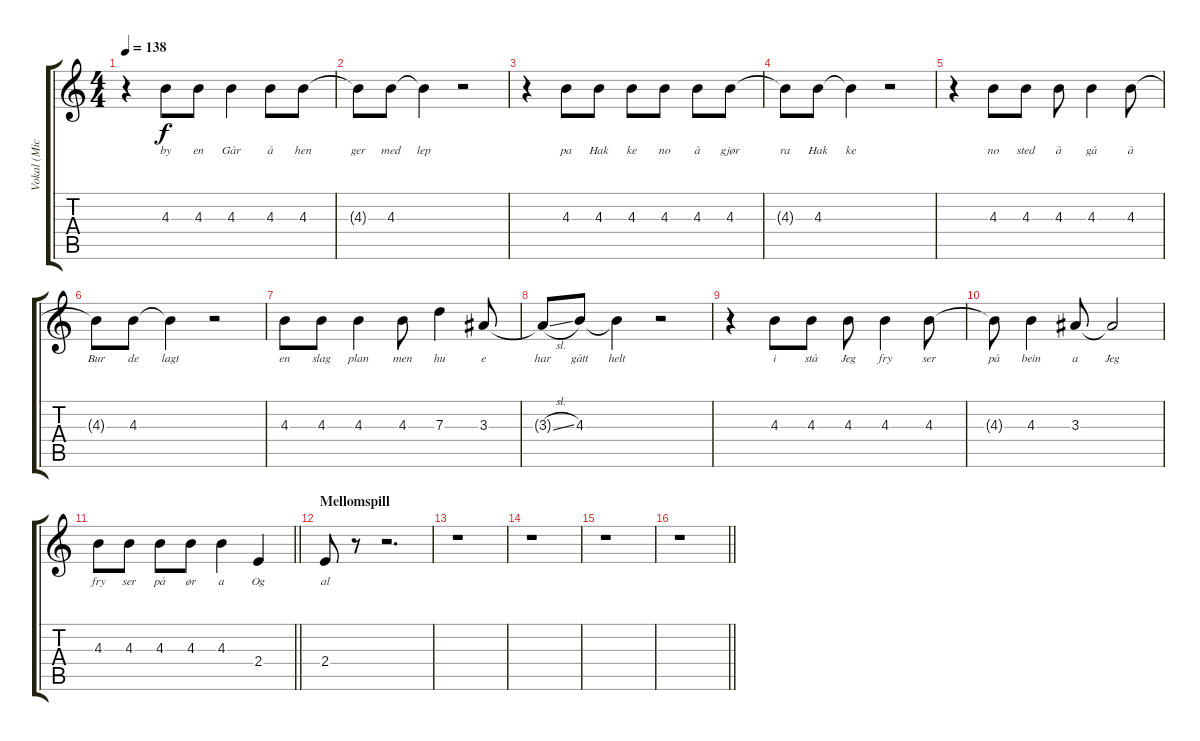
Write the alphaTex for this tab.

\track ("Vokal (Michael Krohn)" "Vokal (Mic") {instrument acousticguitarnylon}
\staff {score tabs}
\tuning (E4 B3 G3 D3 A2 E2) {hide}
\ts (4 4)
\tempo 138
\clef g2
\ks c
r.4{dy f} 4.3.8{lyrics (0 "by") lyrics (1 "") lyrics (2 "") lyrics (3 "") lyrics (4 "")} 4.3.8{lyrics (0 "en") lyrics (1 "") lyrics (2 "") lyrics (3 "") lyrics (4 "")} 4.3.4{lyrics (0 "Går") lyrics (1 "") lyrics (2 "") lyrics (3 "") lyrics (4 "")} 4.3.8{lyrics (0 "å") lyrics (1 "") lyrics (2 "") lyrics (3 "") lyrics (4 "")} 4.3.8{lyrics (0 "hen") lyrics (1 "") lyrics (2 "") lyrics (3 "") lyrics (4 "")} |
4.3{t}.8{lyrics (0 "ger") lyrics (1 "") lyrics (2 "") lyrics (3 "") lyrics (4 "")} 4.3.8{lyrics (0 "med") lyrics (1 "") lyrics (2 "") lyrics (3 "") lyrics (4 "")} 4.3{t}.4{lyrics (0 "lep") lyrics (1 "") lyrics (2 "") lyrics (3 "") lyrics (4 "")} r.2 |
r.4 4.3.8{lyrics (0 "pa") lyrics (1 "") lyrics (2 "") lyrics (3 "") lyrics (4 "")} 4.3.8{lyrics (0 "Hak") lyrics (1 "") lyrics (2 "") lyrics (3 "") lyrics (4 "")} 4.3.8{lyrics (0 "ke") lyrics (1 "") lyrics (2 "") lyrics (3 "") lyrics (4 "")} 4.3.8{lyrics (0 "no") lyrics (1 "") lyrics (2 "") lyrics (3 "") lyrics (4 "")} 4.3.8{lyrics (0 "å") lyrics (1 "") lyrics (2 "") lyrics (3 "") lyrics (4 "")} 4.3.8{lyrics (0 "gjør") lyrics (1 "") lyrics (2 "") lyrics (3 "") lyrics (4 "")} |
4.3{t}.8{lyrics (0 "ra") lyrics (1 "") lyrics (2 "") lyrics (3 "") lyrics (4 "")} 4.3.8{lyrics (0 "Hak") lyrics (1 "") lyrics (2 "") lyrics (3 "") lyrics (4 "")} 4.3{t}.4{lyrics (0 "ke") lyrics (1 "") lyrics (2 "") lyrics (3 "") lyrics (4 "")} r.2 |
r.4 4.3.8{lyrics (0 "no") lyrics (1 "") lyrics (2 "") lyrics (3 "") lyrics (4 "")} 4.3.8{lyrics (0 "sted") lyrics (1 "") lyrics (2 "") lyrics (3 "") lyrics (4 "")} 4.3.8{lyrics (0 "å") lyrics (1 "") lyrics (2 "") lyrics (3 "") lyrics (4 "")} 4.3.4{lyrics (0 "gå") lyrics (1 "") lyrics (2 "") lyrics (3 "") lyrics (4 "")} 4.3.8{lyrics (0 "å") lyrics (1 "") lyrics (2 "") lyrics (3 "") lyrics (4 "")} |
4.3{t}.8{lyrics (0 "Bur") lyrics (1 "") lyrics (2 "") lyrics (3 "") lyrics (4 "")} 4.3.8{lyrics (0 "de") lyrics (1 "") lyrics (2 "") lyrics (3 "") lyrics (4 "")} 4.3{t}.4{lyrics (0 "lagt") lyrics (1 "") lyrics (2 "") lyrics (3 "") lyrics (4 "")} r.2 |
4.3.8{lyrics (0 "en") lyrics (1 "") lyrics (2 "") lyrics (3 "") lyrics (4 "")} 4.3.8{lyrics (0 "slag") lyrics (1 "") lyrics (2 "") lyrics (3 "") lyrics (4 "")} 4.3.4{lyrics (0 "plan") lyrics (1 "") lyrics (2 "") lyrics (3 "") lyrics (4 "")} 4.3.8{lyrics (0 "men") lyrics (1 "") lyrics (2 "") lyrics (3 "") lyrics (4 "")} 7.3.4{lyrics (0 "hu") lyrics (1 "") lyrics (2 "") lyrics (3 "") lyrics (4 "")} 3.3.8{lyrics (0 "e") lyrics (1 "") lyrics (2 "") lyrics (3 "") lyrics (4 "")} |
3.3{sl t}.8{lyrics (0 "har") lyrics (1 "") lyrics (2 "") lyrics (3 "") lyrics (4 "")} 4.3.8{lyrics (0 "gått") lyrics (1 "") lyrics (2 "") lyrics (3 "") lyrics (4 "")} 4.3{t}.4{lyrics (0 "helt") lyrics (1 "") lyrics (2 "") lyrics (3 "") lyrics (4 "")} r.2 |
r.4 4.3.8{lyrics (0 "i") lyrics (1 "") lyrics (2 "") lyrics (3 "") lyrics (4 "")} 4.3.8{lyrics (0 "stå") lyrics (1 "") lyrics (2 "") lyrics (3 "") lyrics (4 "")} 4.3.8{lyrics (0 "Jeg") lyrics (1 "") lyrics (2 "") lyrics (3 "") lyrics (4 "")} 4.3.4{lyrics (0 "fry") lyrics (1 "") lyrics (2 "") lyrics (3 "") lyrics (4 "")} 4.3.8{lyrics (0 "ser") lyrics (1 "") lyrics (2 "") lyrics (3 "") lyrics (4 "")} |
4.3{t}.8{lyrics (0 "på") lyrics (1 "") lyrics (2 "") lyrics (3 "") lyrics (4 "")} 4.3.4{lyrics (0 "bein") lyrics (1 "") lyrics (2 "") lyrics (3 "") lyrics (4 "")} 3.3.8{lyrics (0 "a") lyrics (1 "") lyrics (2 "") lyrics (3 "") lyrics (4 "")} 3.3{t}.2{lyrics (0 "Jeg") lyrics (1 "") lyrics (2 "") lyrics (3 "") lyrics (4 "")} |
\barLineRight lightlight
4.3.8{lyrics (0 "fry") lyrics (1 "") lyrics (2 "") lyrics (3 "") lyrics (4 "")} 4.3.8{lyrics (0 "ser") lyrics (1 "") lyrics (2 "") lyrics (3 "") lyrics (4 "")} 4.3.8{lyrics (0 "på") lyrics (1 "") lyrics (2 "") lyrics (3 "") lyrics (4 "")} 4.3.8{lyrics (0 "ør") lyrics (1 "") lyrics (2 "") lyrics (3 "") lyrics (4 "")} 4.3.4{lyrics (0 "a") lyrics (1 "") lyrics (2 "") lyrics (3 "") lyrics (4 "")} 2.4.4{lyrics (0 "Og") lyrics (1 "") lyrics (2 "") lyrics (3 "") lyrics (4 "")} |
\section ("" "Mellomspill")
2.4.8{lyrics (0 "al") lyrics (1 "") lyrics (2 "") lyrics (3 "") lyrics (4 "")} r.8 r.2{d} |
r.1 |
r.1 |
r.1 |
\barLineRight lightlight
r.1
